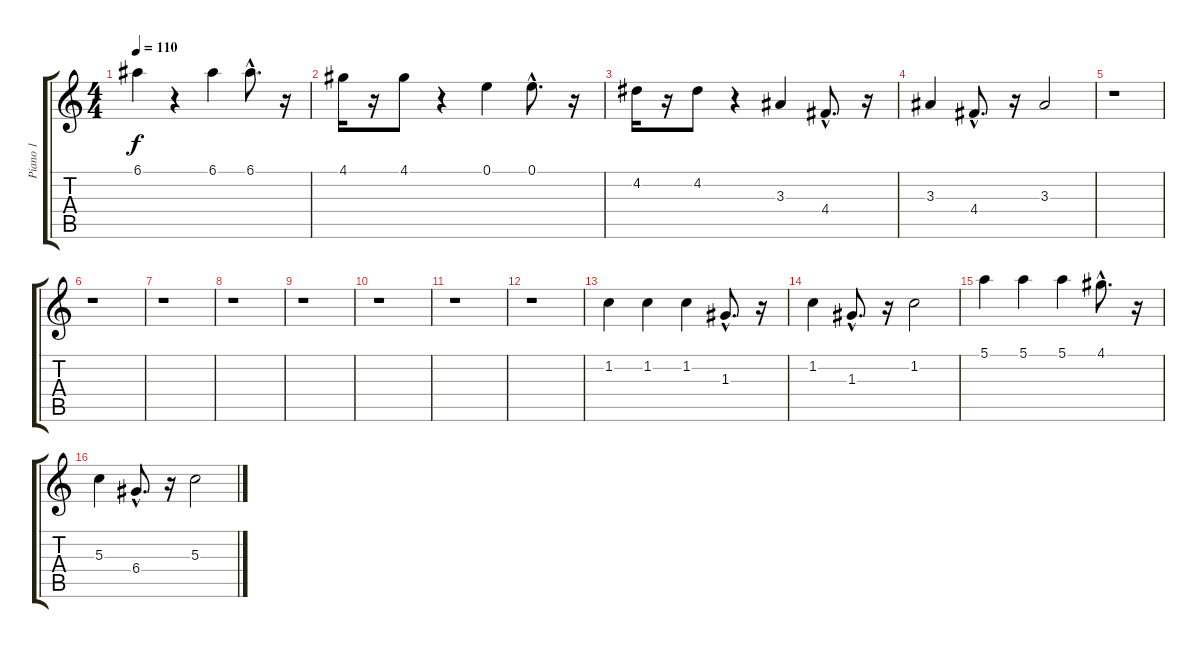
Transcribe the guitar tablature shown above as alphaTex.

\track ("Piano 1" "Piano 1") {instrument overdrivenguitar}
\staff {score tabs}
\tuning (E4 B3 G3 D3 A2 E2) {hide}
\ts (4 4)
\tempo 110
\clef g2
\ks c
6.1.4{dy f} r.4 6.1.4 6.1{hac}.8{d} r.16 |
4.1.16 r.16 4.1.8 r.4 0.1.4 0.1{hac}.8{d} r.16 |
4.2.16 r.16 4.2.8 r.4 3.3.4 4.4{hac}.8{d} r.16 |
3.3.4 4.4{hac}.8{d} r.16 3.3.2 |
r.1 |
r.1 |
r.1 |
r.1 |
r.1 |
r.1 |
r.1 |
r.1 |
1.2.4 1.2.4 1.2.4 1.3{hac}.8{d} r.16 |
1.2.4 1.3{hac}.8{d} r.16 1.2.2 |
5.1.4 5.1.4 5.1.4 4.1{hac}.8{d} r.16 |
5.3.4 6.4{hac}.8{d} r.16 5.3.2
